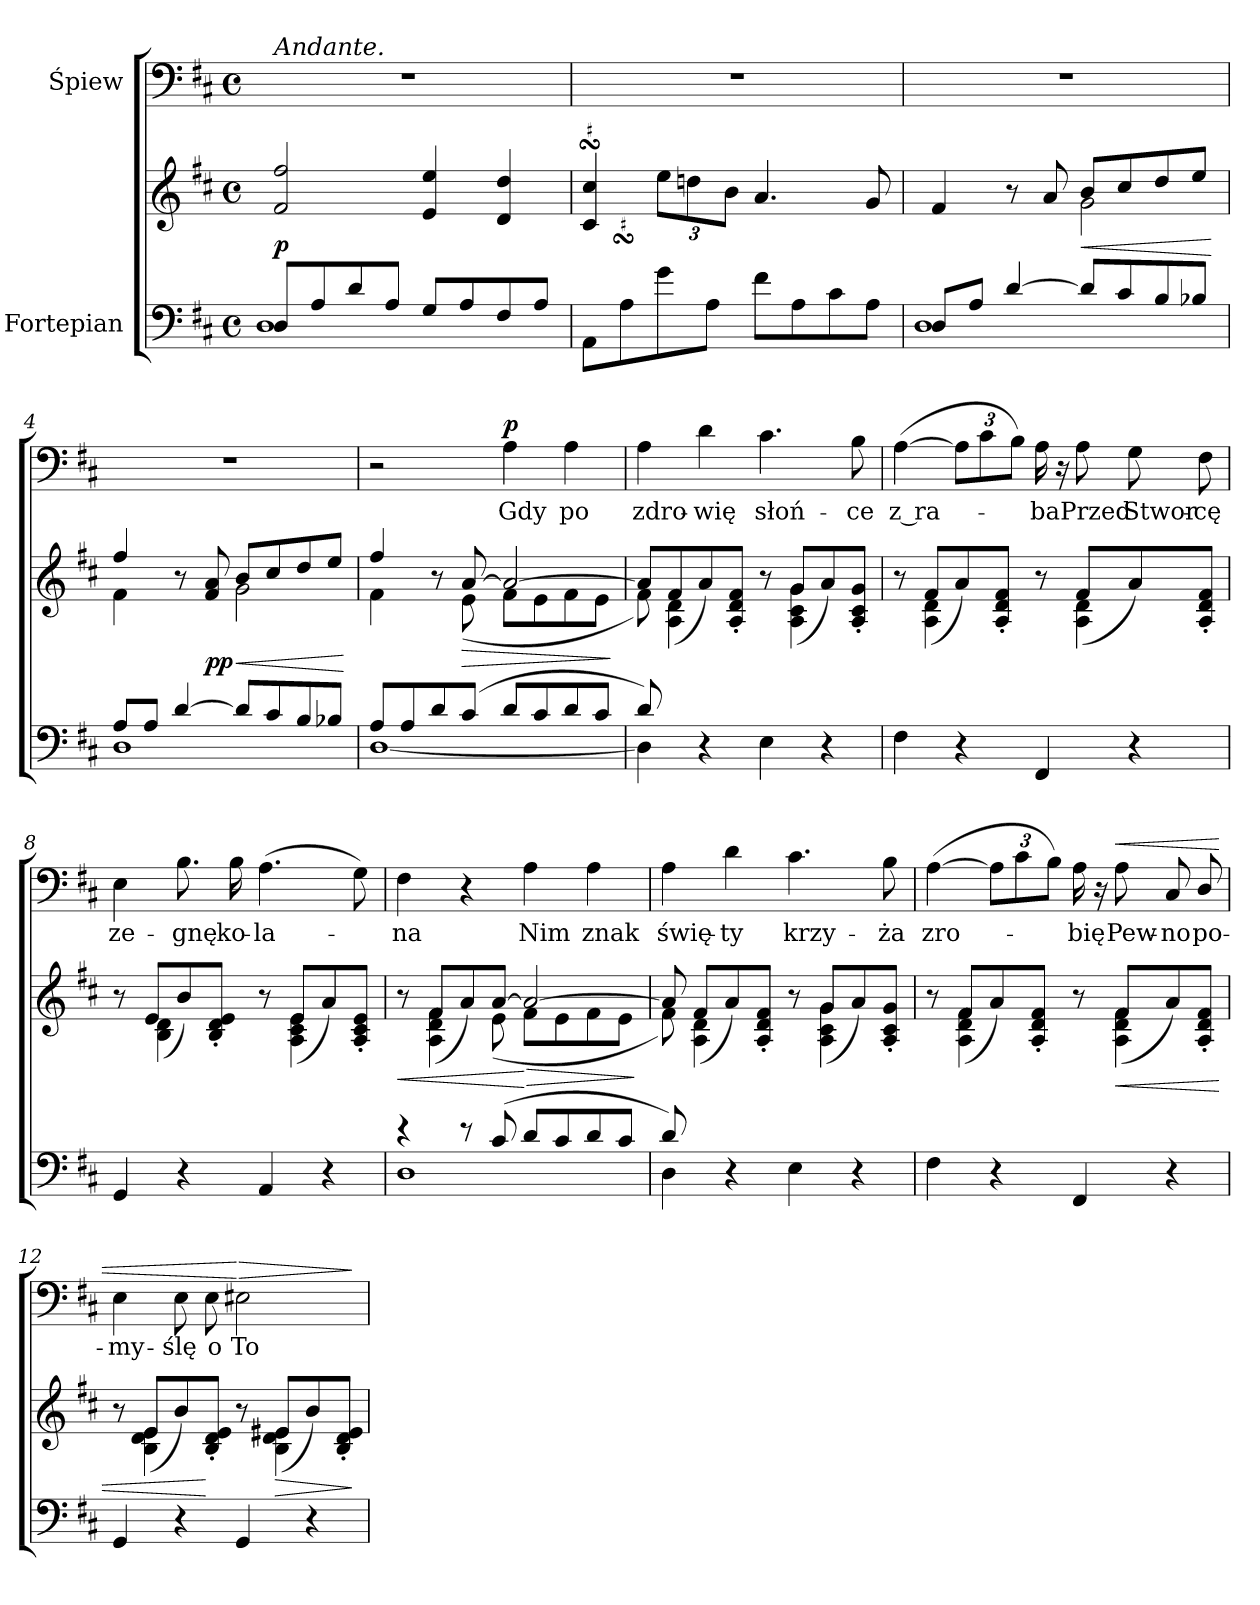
**kern	**kern	**dynam	**kern	**text	**dynam
*part2	*part2	*part2	*part1	*part1	*part1
*staff3	*staff2	*staff2/3	*staff1	*staff1	*staff1
*I"Fortepian	*	*	*I"Śpiew	*	*
*clefF4	*clefG2	*	*clefF4	*	*
*k[f#c#]	*k[f#c#]	*	*k[f#c#]	*	*
*M4/4	*M4/4	*	*M4/4	*	*
*met(c)	*met(c)	*	*met(c)	*	*
=1	=1	=1	=1	=1	=1
*^	*	*	*	*	*
!	!	!	!	!LO:TX:a:i:t=Andante.	!	!
8D/L	1D	2f#/ 2ff#/	p	1r	.	.
8A/	.	.	.	.	.	.
8d/	.	.	.	.	.	.
8A/J	.	.	.	.	.	.
8G/L	.	4e/ 4ee/	.	.	.	.
8A/	.	.	.	.	.	.
8F#/	.	4d/ 4dd/	.	.	.	.
8A/J	.	.	.	.	.	.
*v	*v	*	*	*	*	*
=2	=2	=2	=2	=2	=2
8AA\L	4c#SSS/ 4cc#SSS/	.	1r	.	.
8A\	.	.	.	.	.
8g\	12ee\L	.	.	.	.
.	12dd\	.	.	.	.
8A\J	.	.	.	.	.
.	12b\J	.	.	.	.
8f#\L	4.a/	.	.	.	.
8A\	.	.	.	.	.
8c#\	.	.	.	.	.
8A\J	8g/	.	.	.	.
=3	=3	=3	=3	=3	=3
*^	*^	*	*	*	*
8D/L	1D	4f#/	2ryy	.	1r	.	.
8A/J	.	.	.	.	.	.	.
[4d/	.	8r	.	.	.	.	.
.	.	8a/	.	.	.	.	.
8d/L]	.	8b/L	2g\	<	.	.	.
8c#/	.	8cc#/	.	.	.	.	.
8B/	.	8dd/	.	.	.	.	.
8B-X/J	.	8ee/J	.	.	.	.	.
*v	*v	*	*	*	*	*	*
*	*v	*v	*	*	*	*
.	.	[	.	.	.
=4	=4	=4	=4	=4	=4
*^	*^	*	*	*	*
8A/L	1D	4ff#/	4f#\	.	1r	.	.
8A/J	.	.	.	.	.	.	.
[4d/	.	8r	4ryy	.	.	.	.
.	.	8f#/ 8a/	.	pp	.	.	.
8d/L]	.	8b/L	2g\	<	.	.	.
8c#/	.	8cc#/	.	.	.	.	.
8B/	.	8dd/	.	.	.	.	.
8B-X/J	.	8ee/J	.	.	.	.	.
*v	*v	*	*	*	*	*	*
*	*v	*v	*	*	*	*
.	.	[	.	.	.
=5	=5	=5	=5	=5	=5
*^	*^	*	*	*	*
8A/L	[1D	4ff#/	4f#\	.	2r	.	.
8A/	.	.	.	.	.	.	.
8d/	.	8r	8ryy	.	.	.	.
(8c#/J	.	[8a/	(8e\	>	.	.	.
!	!	!	!	!	!	!	!LO:DY:a
8d/L	.	2a/_	8f#\L	.	4A\	Gdy	p
8c#/	.	.	8e\	.	.	.	.
8d/	.	.	8f#\	.	4A\	po	.
8c#/J	.	.	8e\J	.	.	.	.
*v	*v	*	*	*	*	*	*
*	*v	*v	*	*	*	*
.	.	]	.	.	.
=6	=6	=6	=6	=6	=6
*^	*^	*	*	*	*
8d/)	4D\]	8a/L]	8f#\)	.	4A\	zdro-	.
8ryy	.	8f#/	(4A\ 4d\	.	.	.	.
4r	4ryy	8a/)	.	.	4d\	-wię	.
.	.	8A'/ 8d'/ 8f#'/J	4ryy	.	.	.	.
4E\	2ryy	8r	.	.	4.c#\	słoń-	.
.	.	8g/L	(4A\ 4c#\ 4g\	.	.	.	.
4r	.	8a/)	.	.	.	.	.
.	.	8A'/ 8c#'/ 8g'/J	8ryy	.	8B\	-ce	.
*v	*v	*	*	*	*	*	*
=7	=7	=7	=7	=7	=7	=7
4F#\	8r	8ryy	.	([4A\	z ra-	.
.	8f#/L	(4A\ 4d\	.	.	.	.
4r	8a/)	.	.	12A\L]	.	.
.	.	.	.	12c#\	.	.
.	8A'/ 8d'/ 8f#'/J	4ryy	.	.	.	.
.	.	.	.	12B\J)	.	.
4FF#/	8r	.	.	16A\	-ba	.
.	.	.	.	16r	.	.
.	8f#/L	(4A\ 4d\	.	8A\	Przed	.
4r	8a/)	.	.	8G\	Stwor-	.
.	8A'/ 8d'/ 8f#'/J	8ryy	.	8F#\	-cę	.
=8	=8	=8	=8	=8	=8	=8
4GG/	8r	8ryy	.	4E\	ze-	.
.	8e/L	(4B\ 4d\	.	.	.	.
4r	8b/)	.	.	8.B\	-gnę	.
.	8B'/ 8d'/ 8e'/J	4ryy	.	.	.	.
.	.	.	.	16B\	ko-	.
4AA/	8r	.	.	(4.A\	-la-	.
.	8e/L	(4A\ 4c#\ 4e\	.	.	.	.
4r	8a/)	.	.	.	.	.
.	8A'/ 8c#'/ 8e'/J	8ryy	.	8G\)	.	.
=9	=9	=9	=9	=9	=9	=9
*^	*	*	*	*	*	*
!	!	!	!	!LO:HP:b	!	!	!
4r	1D	8r	8ryy	<	4F#\	-na	.
.	.	8f#/L	(4A\ 4d\ 4f#\	.	.	.	.
8r	.	8a/)	.	.	4r	.	.
(8c#/	.	[8a/J	(8e\	.	.	.	.
!	!	!	!	!LO:HP:n=1:b	!	!	!
8d/L	.	2a/_	8f#\L	[ >	4A\	Nim	.
8c#/	.	.	8e\	.	.	.	.
8d/	.	.	8f#\	.	4A\	znak	.
8c#/J	.	.	8e\J	.	.	.	.
*v	*v	*	*	*	*	*	*
*	*v	*v	*	*	*	*
.	.	]	.	.	.
=10	=10	=10	=10	=10	=10
*^	*^	*	*	*	*
8d/)	4D\	8a/]	8f#\)	.	4A\	świę-	.
8ryy	.	8f#/L	(4A\ 4d\	.	.	.	.
4ryy	4r	8a/)	.	.	4d\	-ty	.
.	.	8A'/ 8d'/ 8f#'/J	4ryy	.	.	.	.
2ryy	4E\	8r	.	.	4.c#\	krzy-	.
.	.	8g/L	(4A\ 4c#\ 4g\	.	.	.	.
.	4r	8a/)	.	.	.	.	.
.	.	8A'/ 8c#'/ 8g'/J	8ryy	.	8B\	-ża	.
*v	*v	*	*	*	*	*	*
=11	=11	=11	=11	=11	=11	=11
4F#\	8r	8ryy	.	([4A\	zro-	.
.	8f#/L	(4A\ 4d\ 4f#\	.	.	.	.
4r	8a/)	.	.	12A\L]	.	.
.	.	.	.	12c#\	.	.
.	8A'/ 8d'/ 8f#'/J	4ryy	.	.	.	.
.	.	.	.	12B\J)	.	.
4FF#/	8r	.	.	16A\	-bię	.
.	.	.	.	16r	.	.
!	!	!	!	!	!	!LO:HP:a
.	8f#/L	(4A\ 4d\ 4f#\	<	8A\	Pew-	<
4r	8a/)	.	.	8C#/	-no	.
.	8A'/ 8d'/ 8f#'/J	8ryy	.	8D/	po-	.
=12	=12	=12	=12	=12	=12	=12
4GG/	8r	8ryy	.	4E\	-my-	.
.	8e/L	(4B\ 4d\ 4e\	.	.	.	.
4r	8b/)	.	.	8E\	-ślę	.
.	8B'/ 8d'/ 8e'/J	4ryy	[	8E\	o	.
!	!	!	!	!	!	!LO:HP:n=1:a
4GG/	8r	.	.	2E#X\	To-	[ >
.	8e#X/L	(4B\ 4d\ 4e#X\	>	.	.	.
4r	8b/)	.	.	.	.	.
.	8B'/ 8d'/ 8e#'/J	8ryy	.	.	.	.
*	*v	*v	*	*	*	*
.	.	]	.	.	]
=	=	=	=	=	=
*-	*-	*-	*-	*-	*-
